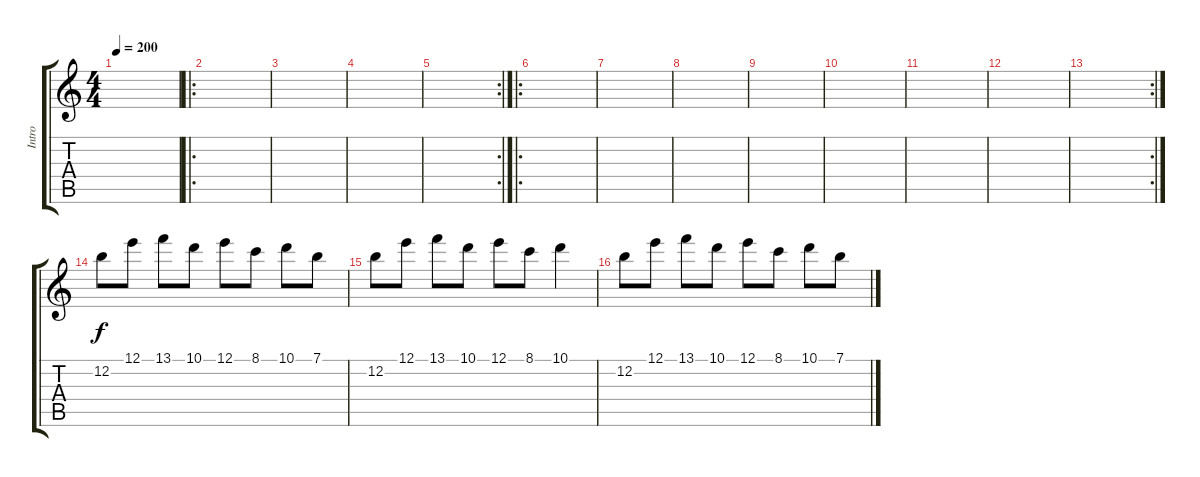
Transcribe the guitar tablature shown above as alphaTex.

\track ("Intro" "Intro") {instrument acousticguitarnylon}
\staff {score tabs}
\tuning (E4 B3 G3 D3 A2 E2) {hide}
\ts (4 4)
\tempo 200
\clef g2
\ks c
|
\ro
|
|
|
\rc 2
|
\ro
|
|
|
|
|
|
|
\rc 2
|
12.2.8 12.1.8 13.1.8 10.1.8 12.1.8 8.1.8 10.1.8 7.1.8 |
12.2.8 12.1.8 13.1.8 10.1.8 12.1.8 8.1.8 10.1.4 |
12.2.8 12.1.8 13.1.8 10.1.8 12.1.8 8.1.8 10.1.8 7.1.8
